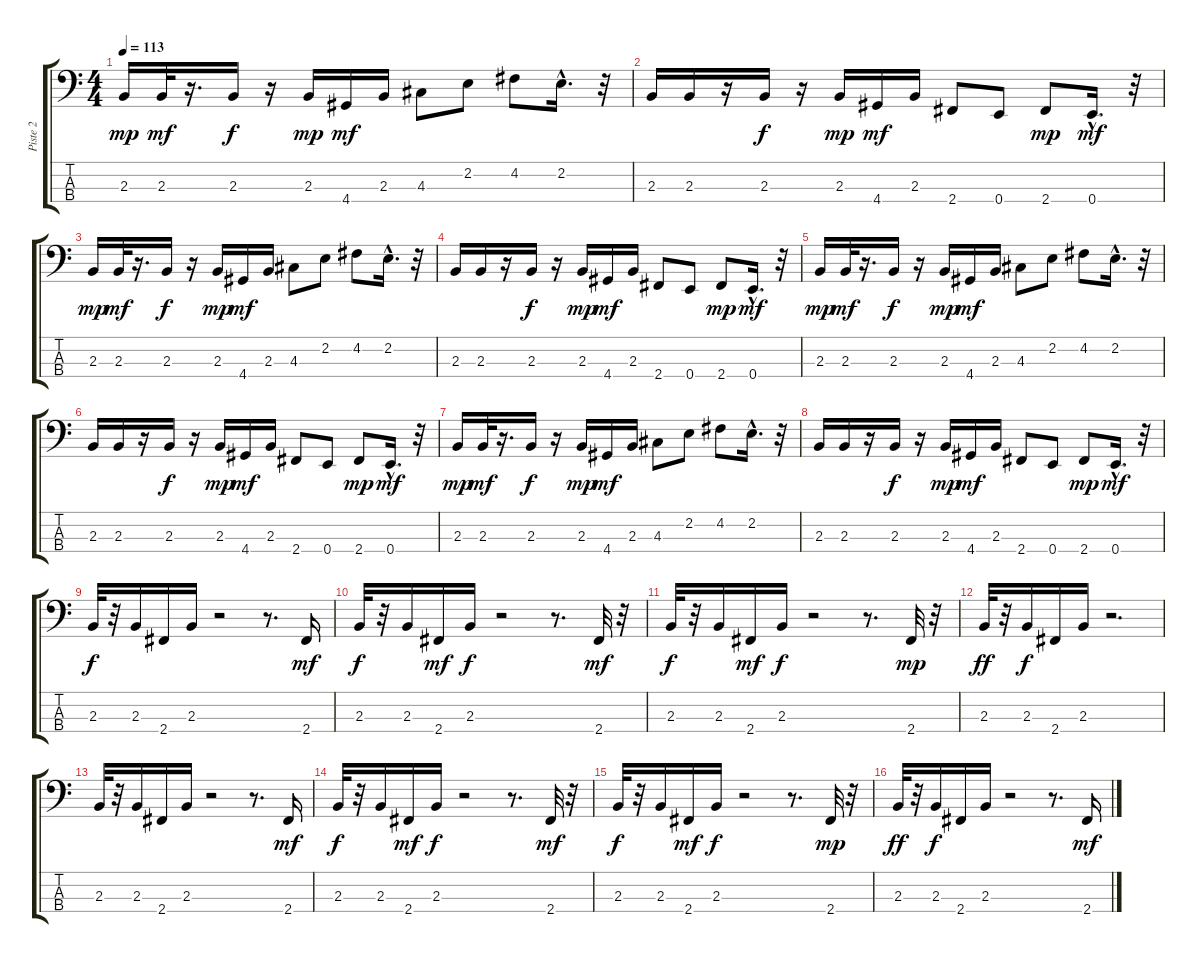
\track ("Piste 2" "Piste 2") {instrument electricbassfinger}
\staff {score tabs}
\tuning (G2 D2 A1 E1) {hide}
\ts (4 4)
\tempo 113
\clef f4
\ks c
2.3.16{dy mp} 2.3.32{dy mf} r.16{d} 2.3.16{dy f} r.16 2.3.16{dy mp} 4.4.16{dy mf} 2.3.16 4.3.8 2.2.8 4.2.8 2.2{hac}.16{d} r.32 |
2.3.16 2.3.16 r.16 2.3.16{dy f} r.16 2.3.16{dy mp} 4.4.16{dy mf} 2.3.16 2.4.8 0.4.8 2.4.8{dy mp} 0.4{hac}.16{d dy mf} r.32 |
2.3.16{dy mp} 2.3.32{dy mf} r.16{d} 2.3.16{dy f} r.16 2.3.16{dy mp} 4.4.16{dy mf} 2.3.16 4.3.8 2.2.8 4.2.8 2.2{hac}.16{d} r.32 |
2.3.16 2.3.16 r.16 2.3.16{dy f} r.16 2.3.16{dy mp} 4.4.16{dy mf} 2.3.16 2.4.8 0.4.8 2.4.8{dy mp} 0.4{hac}.16{d dy mf} r.32 |
2.3.16{dy mp} 2.3.32{dy mf} r.16{d} 2.3.16{dy f} r.16 2.3.16{dy mp} 4.4.16{dy mf} 2.3.16 4.3.8 2.2.8 4.2.8 2.2{hac}.16{d} r.32 |
2.3.16 2.3.16 r.16 2.3.16{dy f} r.16 2.3.16{dy mp} 4.4.16{dy mf} 2.3.16 2.4.8 0.4.8 2.4.8{dy mp} 0.4{hac}.16{d dy mf} r.32 |
2.3.16{dy mp} 2.3.32{dy mf} r.16{d} 2.3.16{dy f} r.16 2.3.16{dy mp} 4.4.16{dy mf} 2.3.16 4.3.8 2.2.8 4.2.8 2.2{hac}.16{d} r.32 |
2.3.16 2.3.16 r.16 2.3.16{dy f} r.16 2.3.16{dy mp} 4.4.16{dy mf} 2.3.16 2.4.8 0.4.8 2.4.8{dy mp} 0.4{hac}.16{d dy mf} r.32 |
2.3.32{dy f} r.32 2.3.16 2.4.16 2.3.16 r.2 r.8{d} 2.4.16{dy mf} |
2.3.32{dy f} r.32 2.3.16 2.4.16{dy mf} 2.3.16{dy f} r.2 r.8{d} 2.4.32{dy mf} r.32 |
2.3.32{dy f} r.32 2.3.16 2.4.16{dy mf} 2.3.16{dy f} r.2 r.8{d} 2.4.32{dy mp} r.32 |
2.3.32{dy ff} r.32 2.3.16{dy f} 2.4.16 2.3.16 r.2{d} |
2.3.32 r.32 2.3.16 2.4.16 2.3.16 r.2 r.8{d} 2.4.16{dy mf} |
2.3.32{dy f} r.32 2.3.16 2.4.16{dy mf} 2.3.16{dy f} r.2 r.8{d} 2.4.32{dy mf} r.32 |
2.3.32{dy f} r.32 2.3.16 2.4.16{dy mf} 2.3.16{dy f} r.2 r.8{d} 2.4.32{dy mp} r.32 |
2.3.32{dy ff} r.32 2.3.16{dy f} 2.4.16 2.3.16 r.2 r.8{d} 2.4.16{dy mf}
